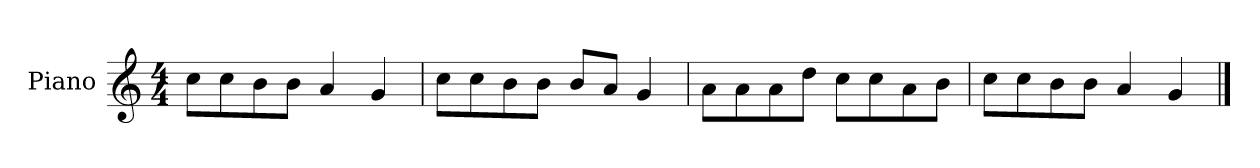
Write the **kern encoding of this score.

**kern
*part1
*staff1
*I"Piano
*I'P-no
*clefG2
*k[]
*M4/4
*MM90
=1
8cc\L
8cc\
8b\
8b\J
4a/
4g/
=2
8cc\L
8cc\
8b\
8b\J
8b/L
8a/J
4g/
=3
8a\L
8a\
8a\
8dd\J
8cc\L
8cc\
8a\
8b\J
=4
8cc\L
8cc\
8b\
8b\J
4a/
4g/
==
*-
